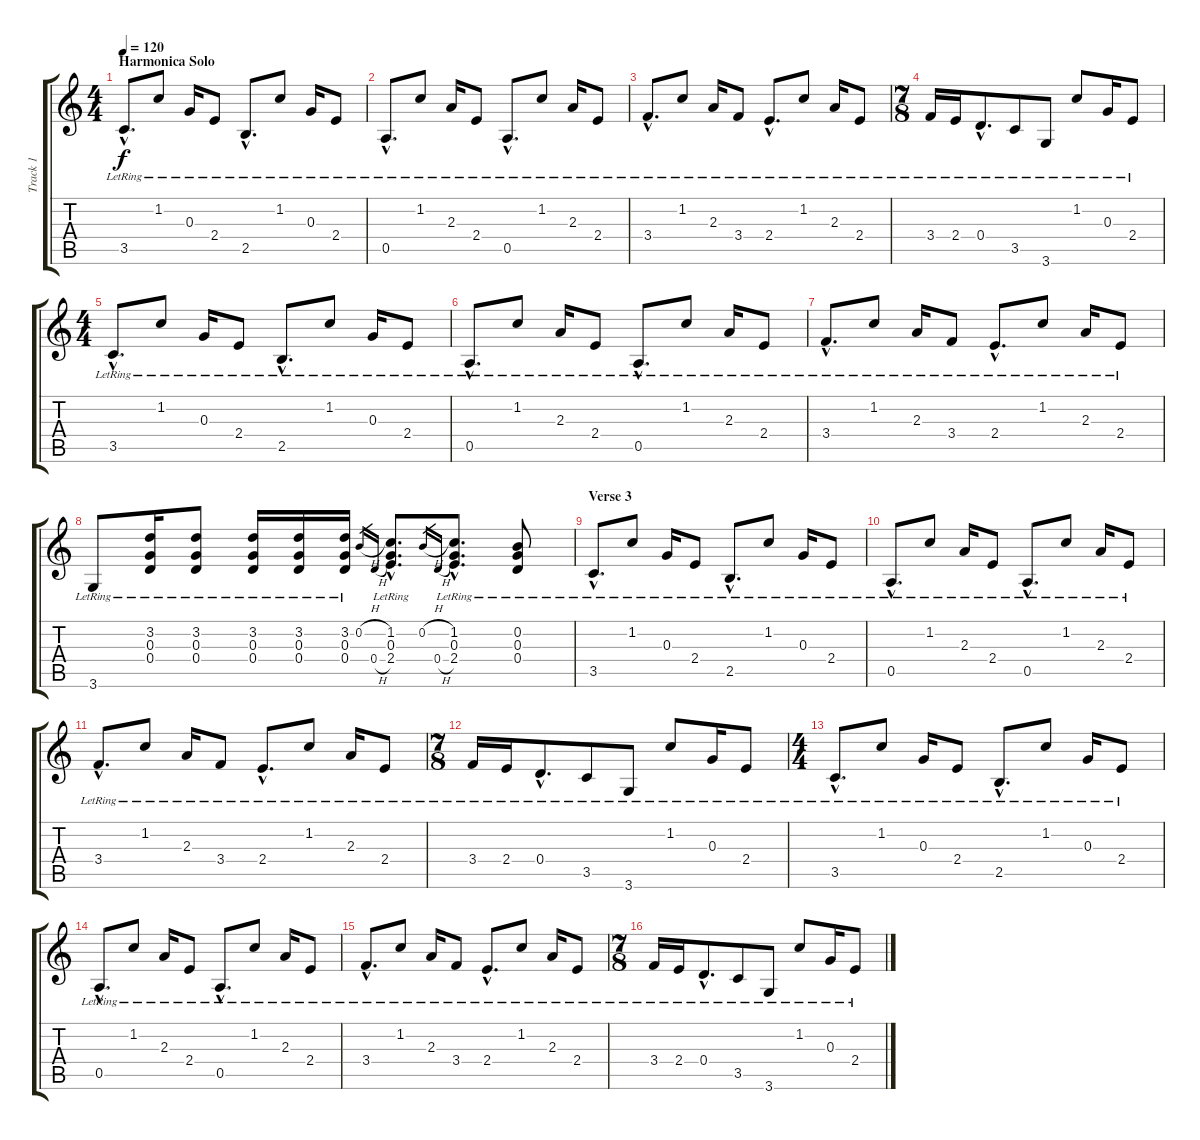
\track ("Track 1" "Track 1") {instrument acousticguitarnylon}
\staff {score tabs}
\tuning (E4 B3 G3 D3 A2 E2) {hide}
\ts (4 4)
\section ("" "Harmonica Solo")
\tempo 120
\clef g2
\ks c
3.5{hac lr}.8{d dy f} 1.2{lr}.8 0.3{lr}.16 2.4{lr}.8 2.5{hac lr}.8{d} 1.2{lr}.8 0.3{lr}.16 2.4{lr}.8 |
0.5{hac lr}.8{d} 1.2{lr}.8 2.3{lr}.16 2.4{lr}.8 0.5{hac lr}.8{d} 1.2{lr}.8 2.3{lr}.16 2.4{lr}.8 |
3.4{hac lr}.8{d} 1.2{lr}.8 2.3{lr}.16 3.4{lr}.8 2.4{hac lr}.8{d} 1.2{lr}.8 2.3{lr}.16 2.4{lr}.8 |
\ts (7 8)
3.4{lr}.16 2.4{lr}.16 0.4{hac lr}.8{d} 3.5{lr}.8 3.6{lr}.8 1.2{lr}.8 0.3{lr}.16 2.4{lr}.8 |
\ts (4 4)
3.5{hac lr}.8{d} 1.2{lr}.8 0.3{lr}.16 2.4{lr}.8 2.5{hac lr}.8{d} 1.2{lr}.8 0.3{lr}.16 2.4{lr}.8 |
0.5{hac lr}.8{d} 1.2{lr}.8 2.3{lr}.16 2.4{lr}.8 0.5{hac lr}.8{d} 1.2{lr}.8 2.3{lr}.16 2.4{lr}.8 |
3.4{hac lr}.8{d} 1.2{lr}.8 2.3{lr}.16 3.4{lr}.8 2.4{hac lr}.8{d} 1.2{lr}.8 2.3{lr}.16 2.4{lr}.8 |
3.6{lr}.8 (3.2{lr} 0.3{lr} 0.4{lr}).16 (3.2{lr} 0.3{lr} 0.4{lr}).8 (3.2{lr} 0.3{lr} 0.4{lr}).16 (3.2{lr} 0.3{lr} 0.4{lr}).16 (3.2{lr} 0.3{lr} 0.4{lr}).16 0.2{h}.16{gr} 0.4{h}.16{gr} (1.2{hac lr} 0.3{hac lr} 2.4{hac lr}).8{d} 0.2{h}.16{gr} 0.4{h}.16{gr} (1.2{hac lr} 0.3{hac lr} 2.4{hac lr}).8{d} (0.2{lr} 0.3{lr} 0.4{lr}).8 |
\section ("" "Verse 3")
3.5{hac lr}.8{d} 1.2{lr}.8 0.3{lr}.16 2.4{lr}.8 2.5{hac lr}.8{d} 1.2{lr}.8 0.3{lr}.16 2.4{lr}.8 |
0.5{hac lr}.8{d} 1.2{lr}.8 2.3{lr}.16 2.4{lr}.8 0.5{hac lr}.8{d} 1.2{lr}.8 2.3{lr}.16 2.4{lr}.8 |
3.4{hac lr}.8{d} 1.2{lr}.8 2.3{lr}.16 3.4{lr}.8 2.4{hac lr}.8{d} 1.2{lr}.8 2.3{lr}.16 2.4{lr}.8 |
\ts (7 8)
3.4{lr}.16 2.4{lr}.16 0.4{hac lr}.8{d} 3.5{lr}.8 3.6{lr}.8 1.2{lr}.8 0.3{lr}.16 2.4{lr}.8 |
\ts (4 4)
3.5{hac lr}.8{d} 1.2{lr}.8 0.3{lr}.16 2.4{lr}.8 2.5{hac lr}.8{d} 1.2{lr}.8 0.3{lr}.16 2.4{lr}.8 |
0.5{hac lr}.8{d} 1.2{lr}.8 2.3{lr}.16 2.4{lr}.8 0.5{hac lr}.8{d} 1.2{lr}.8 2.3{lr}.16 2.4{lr}.8 |
3.4{hac lr}.8{d} 1.2{lr}.8 2.3{lr}.16 3.4{lr}.8 2.4{hac lr}.8{d} 1.2{lr}.8 2.3{lr}.16 2.4{lr}.8 |
\ts (7 8)
3.4{lr}.16 2.4{lr}.16 0.4{hac lr}.8{d} 3.5{lr}.8 3.6{lr}.8 1.2{lr}.8 0.3{lr}.16 2.4{lr}.8
